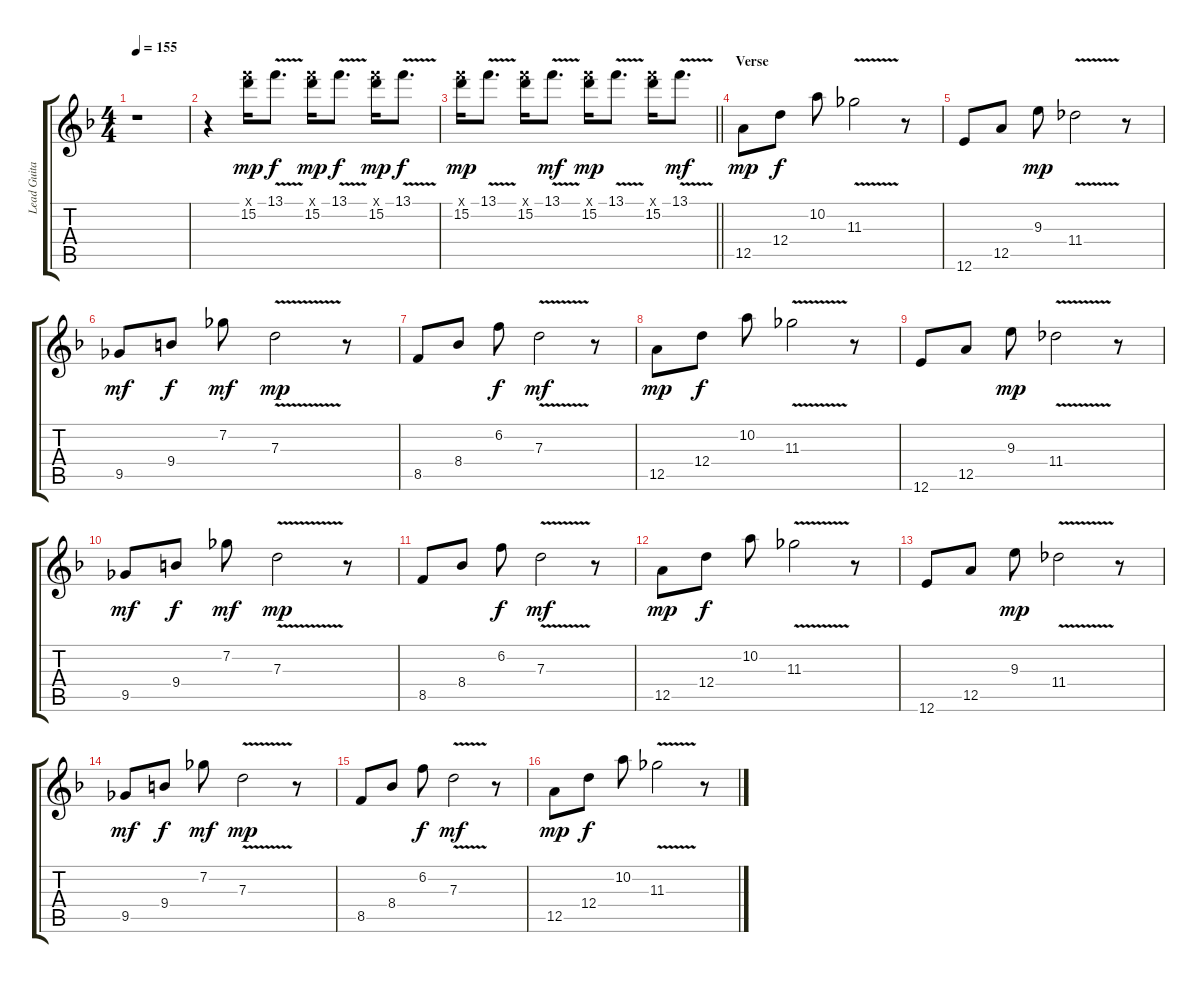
\track ("Lead Guitar" "Lead Guita") {instrument distortionguitar}
\staff {score tabs}
\tuning (E4 B3 G3 D3 A2 E2) {hide}
\ts (4 4)
\tempo 155
\clef g2
\ks f
r.1{dy f} |
r.4 (13.1{x} 15.2).16{dy mp} 13.1{v}.8{d dy f} (13.1{x} 15.2).16{dy mp} 13.1{v}.8{d dy f} (13.1{x} 15.2).16{dy mp} 13.1{v}.8{d dy f} |
\barLineRight lightlight
(13.1{x} 15.2).16{dy mp} 13.1{v}.8{d} (13.1{x} 15.2).16 13.1{v}.8{d dy mf} (13.1{x} 15.2).16{dy mp} 13.1{v}.8{d} (13.1{x} 15.2).16 13.1{v}.8{d dy mf} |
\section ("" "Verse")
12.5.8{dy mp} 12.4.8{dy f} 10.2.8 11.3{v}.2 r.8 |
12.6.8 12.5.8 9.3.8{dy mp} 11.4{v}.2 r.8 |
9.5.8{dy mf} 9.4.8{dy f} 7.2.8{dy mf} 7.3{v}.2{dy mp} r.8 |
8.5.8 8.4.8 6.2.8{dy f} 7.3{v}.2{dy mf} r.8 |
12.5.8{dy mp} 12.4.8{dy f} 10.2.8 11.3{v}.2 r.8 |
12.6.8 12.5.8 9.3.8{dy mp} 11.4{v}.2 r.8 |
9.5.8{dy mf} 9.4.8{dy f} 7.2.8{dy mf} 7.3{v}.2{dy mp} r.8 |
8.5.8 8.4.8 6.2.8{dy f} 7.3{v}.2{dy mf} r.8 |
12.5.8{dy mp} 12.4.8{dy f} 10.2.8 11.3{v}.2 r.8 |
12.6.8 12.5.8 9.3.8{dy mp} 11.4{v}.2 r.8 |
9.5.8{dy mf} 9.4.8{dy f} 7.2.8{dy mf} 7.3{v}.2{dy mp} r.8 |
8.5.8 8.4.8 6.2.8{dy f} 7.3{v}.2{dy mf} r.8 |
12.5.8{dy mp} 12.4.8{dy f} 10.2.8 11.3{v}.2 r.8
